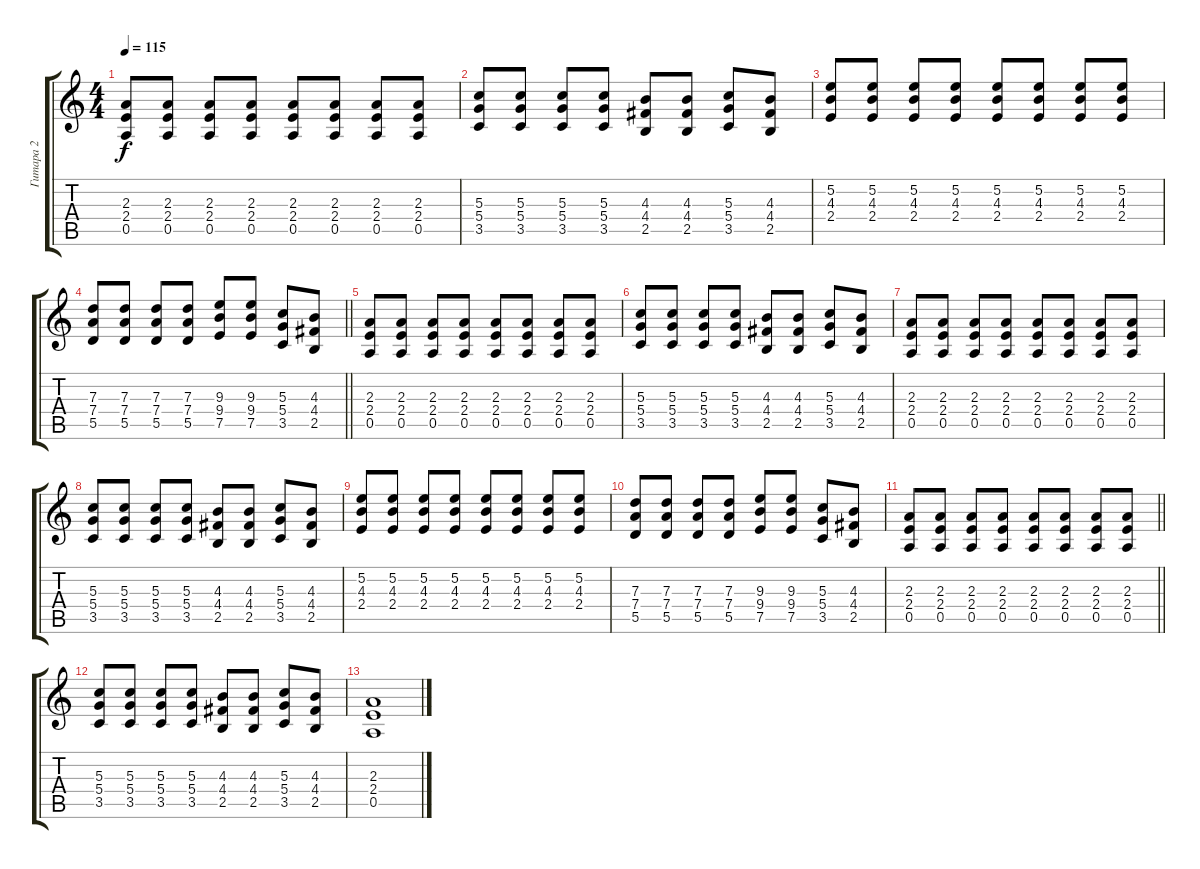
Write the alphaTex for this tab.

\track ("Гитара 2" "Гитара 2") {instrument distortionguitar}
\staff {score tabs}
\tuning (E4 B3 G3 D3 A2 E2) {hide}
\ts (4 4)
\tempo 115
\clef g2
\ks c
(2.3 2.4 0.5).8{dy f} (2.3 2.4 0.5).8 (2.3 2.4 0.5).8 (2.3 2.4 0.5).8 (2.3 2.4 0.5).8 (2.3 2.4 0.5).8 (2.3 2.4 0.5).8 (2.3 2.4 0.5).8 |
(5.3 5.4 3.5).8 (5.3 5.4 3.5).8 (5.3 5.4 3.5).8 (5.3 5.4 3.5).8 (4.3 4.4 2.5).8 (4.3 4.4 2.5).8 (5.3 5.4 3.5).8 (4.3 4.4 2.5).8 |
(5.2 4.3 2.4).8 (5.2 4.3 2.4).8 (5.2 4.3 2.4).8 (5.2 4.3 2.4).8 (5.2 4.3 2.4).8 (5.2 4.3 2.4).8 (5.2 4.3 2.4).8 (5.2 4.3 2.4).8 |
\barLineRight lightlight
(7.3 7.4 5.5).8 (7.3 7.4 5.5).8 (7.3 7.4 5.5).8 (7.3 7.4 5.5).8 (9.3 9.4 7.5).8 (9.3 9.4 7.5).8 (5.3 5.4 3.5).8 (4.3 4.4 2.5).8 |
(2.3 2.4 0.5).8 (2.3 2.4 0.5).8 (2.3 2.4 0.5).8 (2.3 2.4 0.5).8 (2.3 2.4 0.5).8 (2.3 2.4 0.5).8 (2.3 2.4 0.5).8 (2.3 2.4 0.5).8 |
(5.3 5.4 3.5).8 (5.3 5.4 3.5).8 (5.3 5.4 3.5).8 (5.3 5.4 3.5).8 (4.3 4.4 2.5).8 (4.3 4.4 2.5).8 (5.3 5.4 3.5).8 (4.3 4.4 2.5).8 |
(2.3 2.4 0.5).8 (2.3 2.4 0.5).8 (2.3 2.4 0.5).8 (2.3 2.4 0.5).8 (2.3 2.4 0.5).8 (2.3 2.4 0.5).8 (2.3 2.4 0.5).8 (2.3 2.4 0.5).8 |
(5.3 5.4 3.5).8 (5.3 5.4 3.5).8 (5.3 5.4 3.5).8 (5.3 5.4 3.5).8 (4.3 4.4 2.5).8 (4.3 4.4 2.5).8 (5.3 5.4 3.5).8 (4.3 4.4 2.5).8 |
(5.2 4.3 2.4).8 (5.2 4.3 2.4).8 (5.2 4.3 2.4).8 (5.2 4.3 2.4).8 (5.2 4.3 2.4).8 (5.2 4.3 2.4).8 (5.2 4.3 2.4).8 (5.2 4.3 2.4).8 |
(7.3 7.4 5.5).8 (7.3 7.4 5.5).8 (7.3 7.4 5.5).8 (7.3 7.4 5.5).8 (9.3 9.4 7.5).8 (9.3 9.4 7.5).8 (5.3 5.4 3.5).8 (4.3 4.4 2.5).8 |
\barLineRight lightlight
(2.3 2.4 0.5).8 (2.3 2.4 0.5).8 (2.3 2.4 0.5).8 (2.3 2.4 0.5).8 (2.3 2.4 0.5).8 (2.3 2.4 0.5).8 (2.3 2.4 0.5).8 (2.3 2.4 0.5).8 |
(5.3 5.4 3.5).8 (5.3 5.4 3.5).8 (5.3 5.4 3.5).8 (5.3 5.4 3.5).8 (4.3 4.4 2.5).8 (4.3 4.4 2.5).8 (5.3 5.4 3.5).8 (4.3 4.4 2.5).8 |
(2.3 2.4 0.5).1
